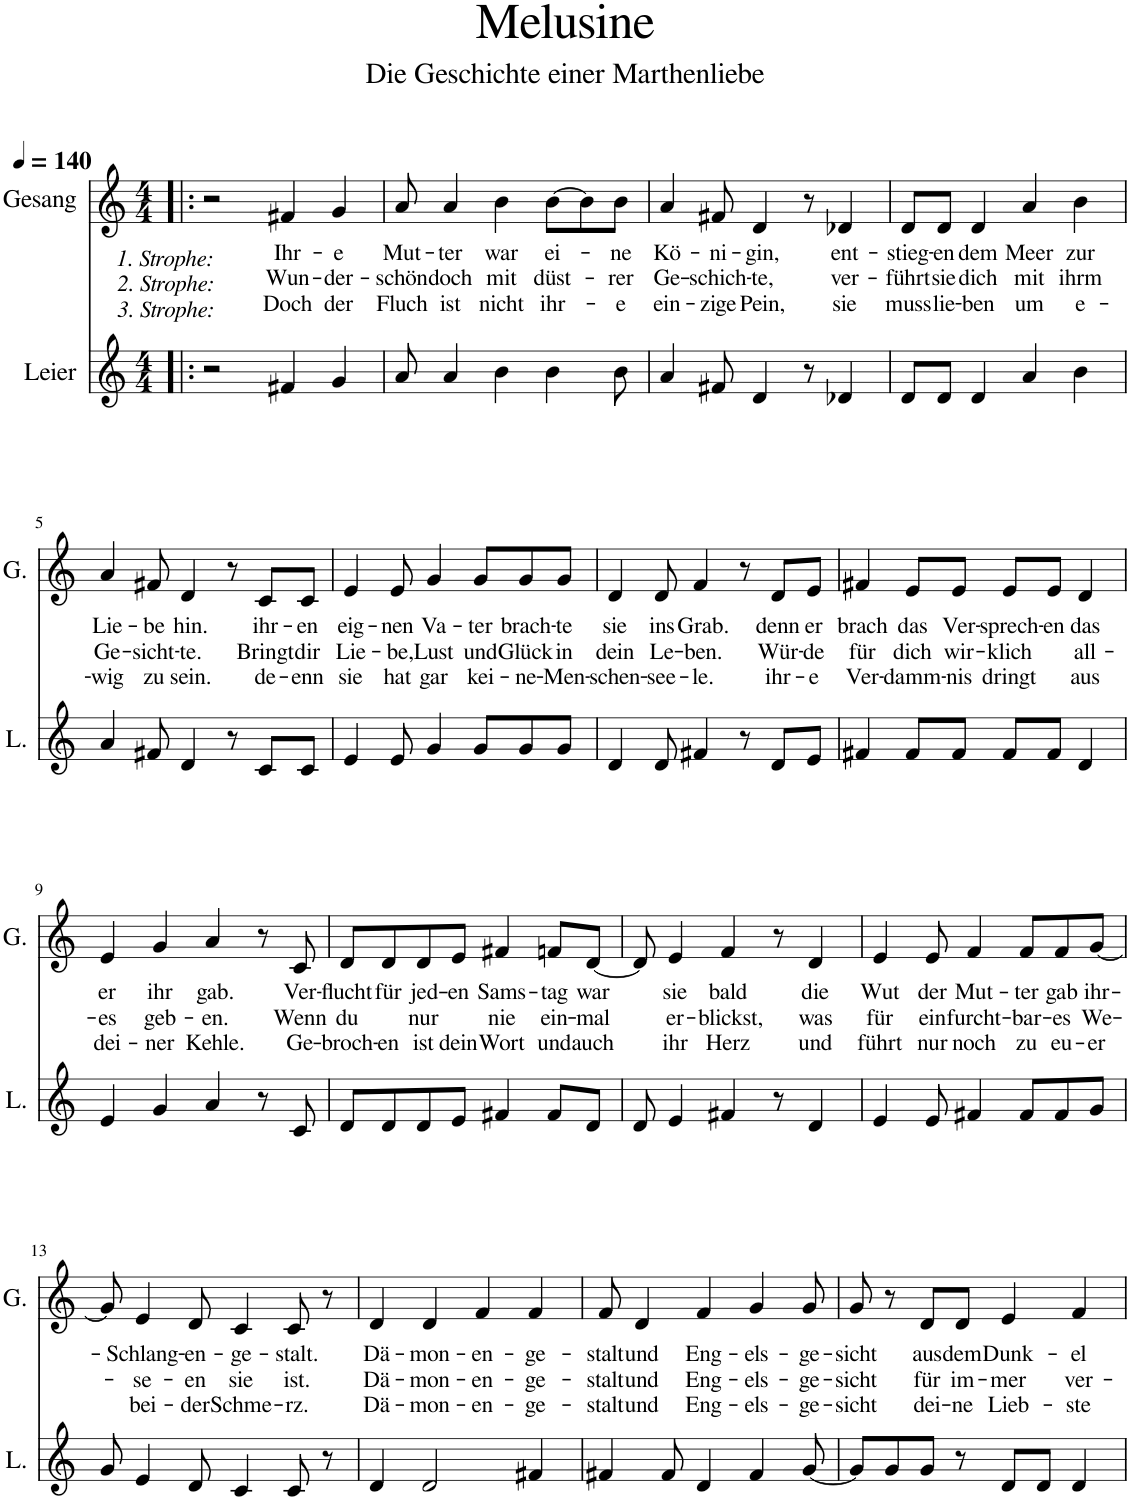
**kern	**kern	**text	**text	**text
*part2	*part1	*part1	*part1	*part1
*staff2	*staff1	*staff1	*staff1	*staff1
*I"Leier	*I"Gesang	*	*	*
*I'L.	*I'G.	*	*	*
*clefG2	*clefG2	*	*	*
*k[]	*k[]	*	*	*
*M4/4	*M4/4	*	*	*
*MM140	*MM140	*	*	*
=1!|:	=1!|:	=1!|:	=1!|:	=1!|:
!	!LO:TX:b:i:t=1. Strophe&colon;	!	!	!
!	!LO:TX:b:t=2. Strophe&colon;	!	!	!
!	!LO:TX:b:t=3. Strophe&colon;	!	!	!
2r	2r	.	.	.
!	!	!LO:LY:b	!LO:LY:b	!LO:LY:b
4f#X/	4f#X/	Ihr-	Wun-	Doch
!	!	!LO:LY:b	!LO:LY:b	!LO:LY:b
4g/	4g/	-e	-der-	der
=2	=2	=2	=2	=2
!	!	!LO:LY:b	!LO:LY:b	!LO:LY:b
8a/	8a/	Mut-	-schön	Fluch
!	!	!LO:LY:b	!LO:LY:b	!LO:LY:b
4a/	4a/	-ter	doch	ist
!	!	!LO:LY:b	!LO:LY:b	!LO:LY:b
4b\	4b\	war	mit	nicht
!	!	!LO:LY:b	!LO:LY:b	!LO:LY:b
4b\	[8b\L	ei-	düst-	ihr-
.	8b\]	.	.	.
!	!	!LO:LY:b	!LO:LY:b	!LO:LY:b
8b\	8b\J	-ne	-rer	-e
=3	=3	=3	=3	=3
!	!	!LO:LY:b	!LO:LY:b	!LO:LY:b
4a/	4a/	Kö-	Ge-	ein-
!	!	!LO:LY:b	!LO:LY:b	!LO:LY:b
8f#X/	8f#X/	-ni-	-schich-	-zige
!	!	!LO:LY:b	!LO:LY:b	!LO:LY:b
4d/	4d/	-gin,	-te,	Pein,
8r	8r	.	.	.
!	!	!LO:LY:b	!LO:LY:b	!LO:LY:b
4d-X/	4d-X/	ent-	ver-	sie
=4	=4	=4	=4	=4
!	!	!LO:LY:b	!LO:LY:b	!LO:LY:b
8d/L	8d/L	-stieg-	-führt	muss
!	!	!LO:LY:b	!LO:LY:b	!LO:LY:b
8d/J	8d/J	-en	sie	lie-
!	!	!LO:LY:b	!LO:LY:b	!LO:LY:b
4d/	4d/	dem	dich	-ben
!	!	!LO:LY:b	!LO:LY:b	!LO:LY:b
4a/	4a/	Meer	mit	um
!	!	!LO:LY:b	!LO:LY:b	!LO:LY:b
4b\	4b\	zur	ihrm	e-
!!LO:LB:g=z
=5	=5	=5	=5	=5
!	!	!LO:LY:b	!LO:LY:b	!LO:LY:b
4a/	4a/	Lie-	Ge-	-wig
!	!	!LO:LY:b	!LO:LY:b	!LO:LY:b
8f#X/	8f#X/	-be	-sicht-	zu
!	!	!LO:LY:b	!LO:LY:b	!LO:LY:b
4d/	4d/	hin.	-te.	sein.
8r	8r	.	.	.
!	!	!LO:LY:b	!LO:LY:b	!LO:LY:b
8c/L	8c/L	ihr-	Bringt	de-
!	!	!LO:LY:b	!LO:LY:b	!LO:LY:b
8c/J	8c/J	-en	dir	-enn
=6	=6	=6	=6	=6
!	!	!LO:LY:b	!LO:LY:b	!LO:LY:b
4e/	4e/	eig-	Lie-	sie
!	!	!LO:LY:b	!LO:LY:b	!LO:LY:b
8e/	8e/	-nen	-be,	hat
!	!	!LO:LY:b	!LO:LY:b	!LO:LY:b
4g/	4g/	Va-	Lust	gar
!	!	!LO:LY:b	!LO:LY:b	!LO:LY:b
8g/L	8g/L	-ter	und	kei-
!	!	!LO:LY:b	!LO:LY:b	!LO:LY:b
8g/	8g/	brach-	Glück	-ne-
!	!	!LO:LY:b	!LO:LY:b	!LO:LY:b
8g/J	8g/J	-te	in	-Men-
=7	=7	=7	=7	=7
!	!	!LO:LY:b	!LO:LY:b	!LO:LY:b
4d/	4d/	sie	dein	-schen-
!	!	!LO:LY:b	!LO:LY:b	!LO:LY:b
8d/	8d/	ins	Le-	-see-
!	!	!LO:LY:b	!LO:LY:b	!LO:LY:b
4f#X/	4f/	Grab.	-ben.	-le.
8r	8r	.	.	.
!	!	!LO:LY:b	!LO:LY:b	!LO:LY:b
8d/L	8d/L	denn	Wür-	ihr-
!	!	!LO:LY:b	!LO:LY:b	!LO:LY:b
8e/J	8e/J	er	-de	-e
=8	=8	=8	=8	=8
!	!	!LO:LY:b	!LO:LY:b	!LO:LY:b
4f#X/	4f#X/	brach	für	Ver-
!	!	!LO:LY:b	!LO:LY:b	!LO:LY:b
8f#/L	8e/L	das	dich	-damm-
!	!	!LO:LY:b	!LO:LY:b	!LO:LY:b
8f#/J	8e/J	Ver-	wir-	-nis
!	!	!LO:LY:b	!LO:LY:b	!LO:LY:b
8f#/L	8e/L	-sprech-	-klich	dringt
!	!	!LO:LY:b	!	!
8f#/J	8e/J	-en	.	.
!	!	!LO:LY:b	!LO:LY:b	!LO:LY:b
4d/	4d/	das	all-	aus
!!LO:LB:g=z
=9	=9	=9	=9	=9
!	!	!LO:LY:b	!LO:LY:b	!LO:LY:b
4e/	4e/	er	-es	dei-
!	!	!LO:LY:b	!LO:LY:b	!LO:LY:b
4g/	4g/	ihr	geb-	-ner
!	!	!LO:LY:b	!LO:LY:b	!LO:LY:b
4a/	4a/	gab.	-en.	Kehle.
8r	8r	.	.	.
!	!	!LO:LY:b	!LO:LY:b	!LO:LY:b
8c/	8c/	Ver-	Wenn	Ge-
=10	=10	=10	=10	=10
!	!	!LO:LY:b	!LO:LY:b	!LO:LY:b
8d/L	8d/L	-flucht	du	-broch-
!	!	!LO:LY:b	!	!LO:LY:b
8d/	8d/	für	.	-en
!	!	!LO:LY:b	!LO:LY:b	!LO:LY:b
8d/	8d/	jed-	nur	ist
!	!	!LO:LY:b	!	!LO:LY:b
8e/J	8e/J	-en	.	dein
!	!	!LO:LY:b	!LO:LY:b	!LO:LY:b
4f#X/	4f#X/	Sams-	nie	Wort
!	!	!LO:LY:b	!LO:LY:b	!LO:LY:b
8f#/L	8fn/L	-tag	ein-	und
!	!	!LO:LY:b	!LO:LY:b	!LO:LY:b
8d/J	[8d/J	war	-mal	auch
=11	=11	=11	=11	=11
8d/	8d/]	.	.	.
!	!	!LO:LY:b	!LO:LY:b	!LO:LY:b
4e/	4e/	sie	er-	ihr
!	!	!LO:LY:b	!LO:LY:b	!LO:LY:b
4f#X/	4f/	bald	-blickst,	Herz
8r	8r	.	.	.
!	!	!LO:LY:b	!LO:LY:b	!LO:LY:b
4d/	4d/	die	was	und
=12	=12	=12	=12	=12
!	!	!LO:LY:b	!LO:LY:b	!LO:LY:b
4e/	4e/	Wut	für	führt
!	!	!LO:LY:b	!LO:LY:b	!LO:LY:b
8e/	8e/	der	ein	nur
!	!	!LO:LY:b	!LO:LY:b	!LO:LY:b
4f#X/	4f/	Mut-	furcht-	noch
!	!	!LO:LY:b	!LO:LY:b	!LO:LY:b
8f#/L	8f/L	-ter	-bar-	zu
!	!	!LO:LY:b	!LO:LY:b	!LO:LY:b
8f#/	8f/	gab	-es	eu-
!	!	!LO:LY:b	!LO:LY:b	!LO:LY:b
8g/J	[8g/J	ihr-	We-	-er
!!LO:LB:g=z
=13	=13	=13	=13	=13
8g/	8g/]	.	.	.
!	!	!LO:LY:b	!LO:LY:b	!LO:LY:b
4e/	4e/	-Schlang-	-se-	bei-
!	!	!LO:LY:b	!LO:LY:b	!LO:LY:b
8d/	8d/	-en-	-en	-der
!	!	!LO:LY:b	!LO:LY:b	!LO:LY:b
4c/	4c/	-ge-	sie	Schme-
!	!	!LO:LY:b	!LO:LY:b	!LO:LY:b
8c/	8c/	-stalt.	ist.	-rz.
8r	8r	.	.	.
=14	=14	=14	=14	=14
!	!	!LO:LY:b	!LO:LY:b	!LO:LY:b
4d/	4d/	Dä-	Dä-	Dä-
!	!	!LO:LY:b	!LO:LY:b	!LO:LY:b
2d/	4d/	-mon-	-mon-	-mon-
!	!	!LO:LY:b	!LO:LY:b	!LO:LY:b
.	4f/	-en-	-en-	-en-
!	!	!LO:LY:b	!LO:LY:b	!LO:LY:b
4f#X/	4f/	-ge-	-ge-	-ge-
=15	=15	=15	=15	=15
!	!	!LO:LY:b	!LO:LY:b	!LO:LY:b
4f#X/	8f/	-stalt	-stalt	-stalt
!	!	!LO:LY:b	!LO:LY:b	!LO:LY:b
.	4d/	und	und	und
8f#/	.	.	.	.
!	!	!LO:LY:b	!LO:LY:b	!LO:LY:b
4d/	4f/	Eng-	Eng-	Eng-
!	!	!LO:LY:b	!LO:LY:b	!LO:LY:b
4f#/	4g/	-els-	-els-	-els-
!	!	!LO:LY:b	!LO:LY:b	!LO:LY:b
[8g/	8g/	-ge-	-ge-	-ge-
=16	=16	=16	=16	=16
!	!	!LO:LY:b	!LO:LY:b	!LO:LY:b
8g/L]	8g/	-sicht	-sicht	-sicht
8g/	8r	.	.	.
!	!	!LO:LY:b	!LO:LY:b	!LO:LY:b
8g/J	8d/L	aus	für	dei-
!	!	!LO:LY:b	!LO:LY:b	!LO:LY:b
8r	8d/J	dem	im-	-ne
!	!	!LO:LY:b	!LO:LY:b	!LO:LY:b
8d/L	4e/	Dunk-	-mer	Lieb-
8d/J	.	.	.	.
!	!	!LO:LY:b	!LO:LY:b	!LO:LY:b
4d/	4f/	-el	ver-	-ste
=	=	=	=	=
*-	*-	*-	*-	*-
